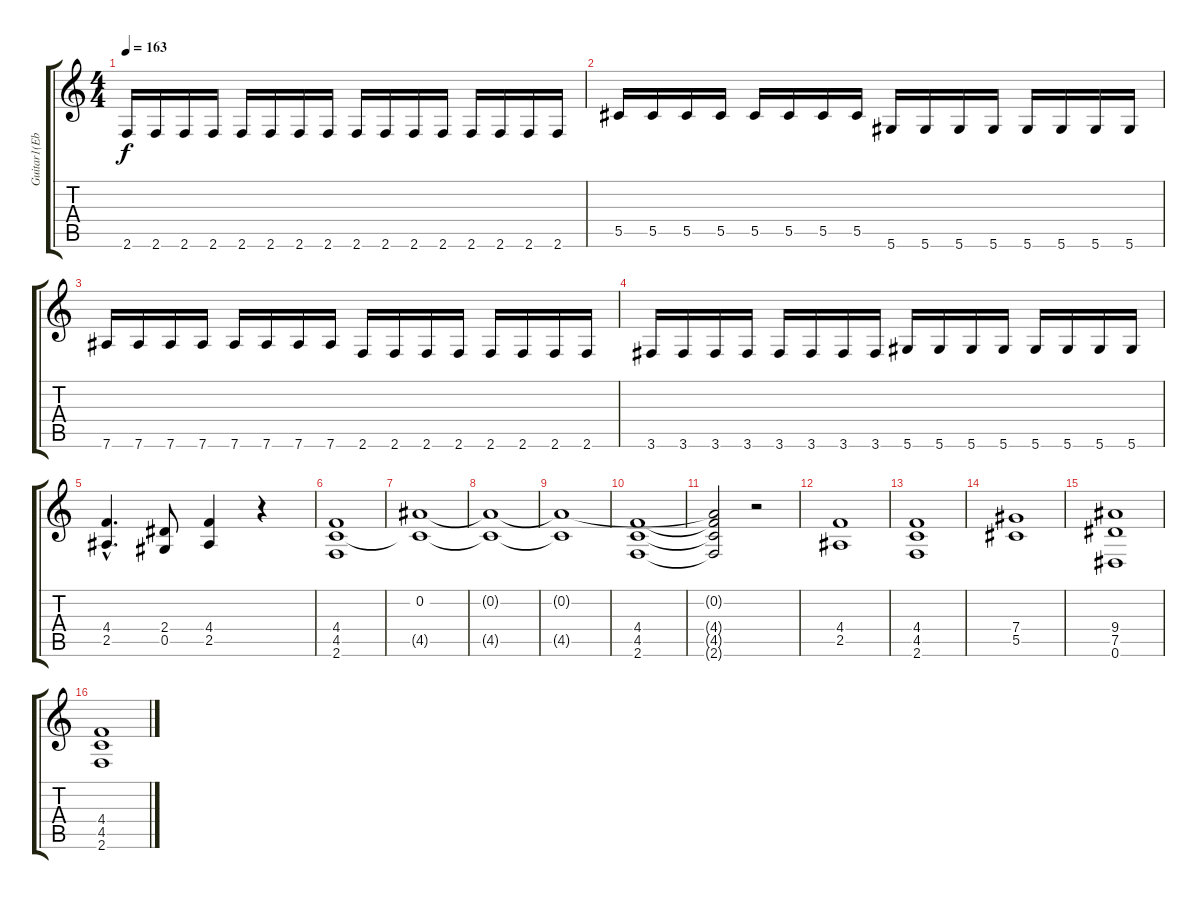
\track ("Guitar1(Eb-tuning)" "Guitar1(Eb") {instrument overdrivenguitar}
\staff {score tabs}
\tuning (Eb4 Bb3 Gb3 Db3 Ab2 Eb2) {hide}
\ts (4 4)
\tempo 163
\clef g2
\ks c
2.6.16{dy f} 2.6.16 2.6.16 2.6.16 2.6.16 2.6.16 2.6.16 2.6.16 2.6.16 2.6.16 2.6.16 2.6.16 2.6.16 2.6.16 2.6.16 2.6.16 |
5.5.16 5.5.16 5.5.16 5.5.16 5.5.16 5.5.16 5.5.16 5.5.16 5.6.16 5.6.16 5.6.16 5.6.16 5.6.16 5.6.16 5.6.16 5.6.16 |
7.6.16 7.6.16 7.6.16 7.6.16 7.6.16 7.6.16 7.6.16 7.6.16 2.6.16 2.6.16 2.6.16 2.6.16 2.6.16 2.6.16 2.6.16 2.6.16 |
3.6.16 3.6.16 3.6.16 3.6.16 3.6.16 3.6.16 3.6.16 3.6.16 5.6.16 5.6.16 5.6.16 5.6.16 5.6.16 5.6.16 5.6.16 5.6.16 |
(4.4{hac} 2.5).4{d} (2.4 0.5).8 (4.4 2.5).4 r.4 |
(4.4 4.5 2.6).1 |
(0.2 4.5{t}).1 |
(0.2{t} 4.5{t}).1 |
(0.2{t} 4.5{t}).1 |
(4.4 4.5 2.6).1 |
(0.2{t} 4.4{t} 4.5{t} 2.6{t}).2 r.2 |
(4.4 2.5).1 |
(4.4 4.5 2.6).1 |
(7.4 5.5).1 |
(9.4 7.5 0.6).1 |
(4.4 4.5 2.6).1
